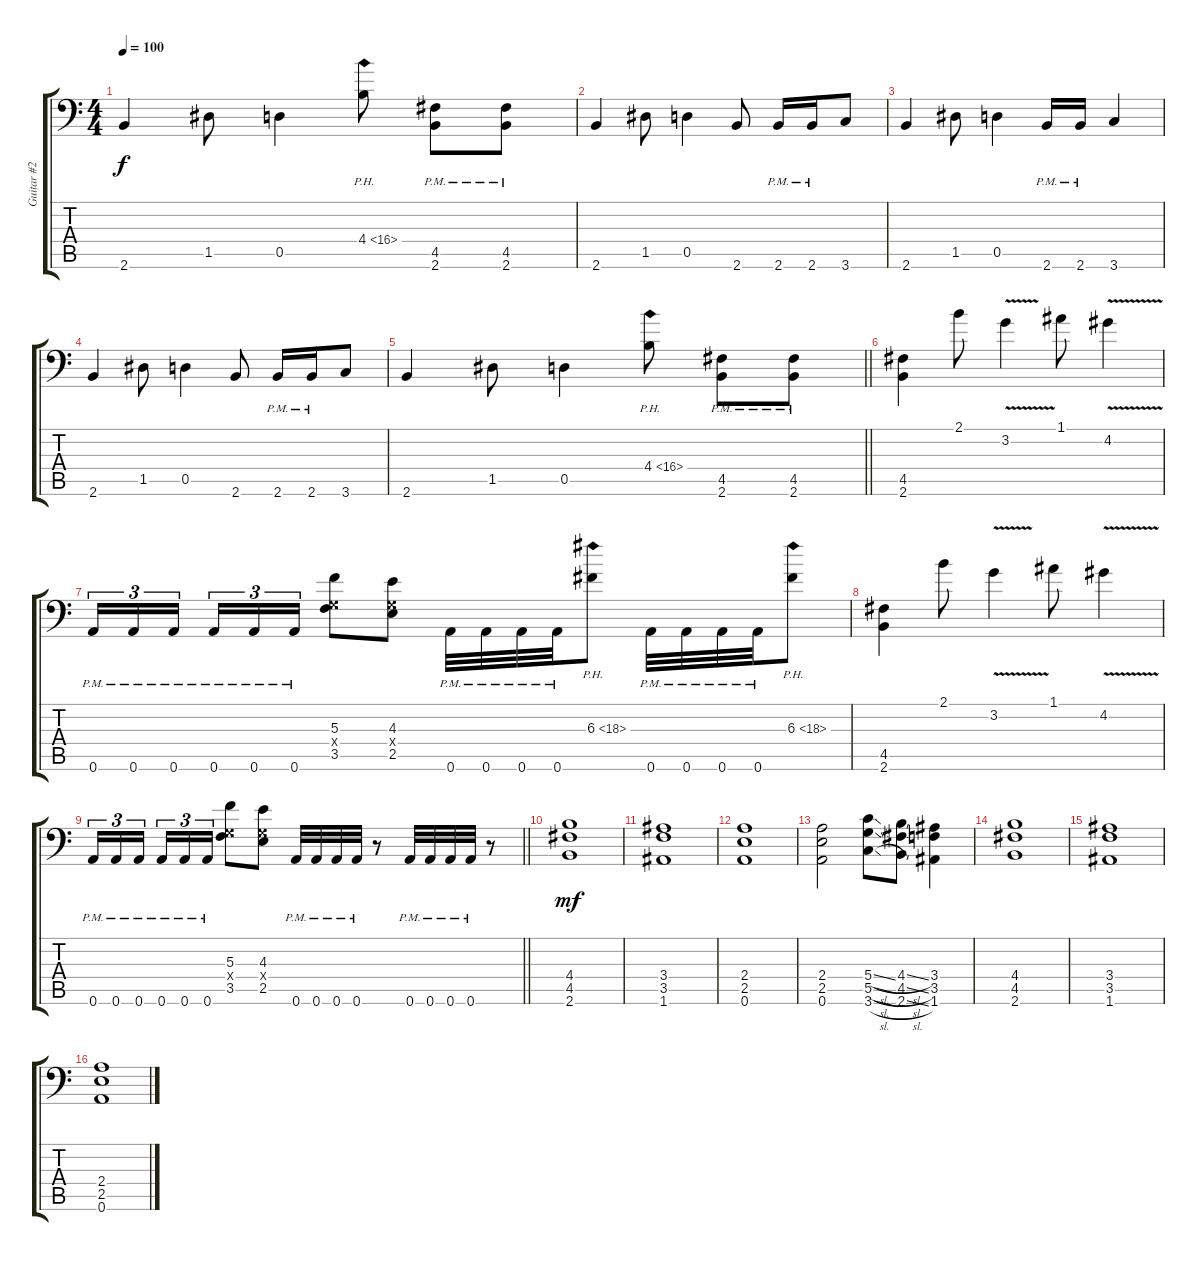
\track ("Guitar #2" "Guitar #2") {instrument distortionguitar}
\staff {score tabs}
\tuning (A3 E3 C3 G2 D2 A1) {hide}
\ts (4 4)
\tempo 100
\clef f4
\ks c
2.6.4{dy f} 1.5.8 0.5.4 4.4{ph 12}.8 (4.5{pm} 2.6{pm}).8 (4.5{pm} 2.6{pm}).8 |
2.6.4 1.5.8 0.5.4 2.6.8 2.6{pm}.16 2.6{pm}.16 3.6.8 |
2.6.4 1.5.8 0.5.4 2.6{pm}.16 2.6{pm}.16 3.6.4 |
2.6.4 1.5.8 0.5.4 2.6.8 2.6{pm}.16 2.6{pm}.16 3.6.8 |
\barLineRight lightlight
2.6.4 1.5.8 0.5.4 4.4{ph 12}.8 (4.5{pm} 2.6{pm}).8 (4.5{pm} 2.6{pm}).8 |
(4.5 2.6).4 2.1.8 3.2{v}.4 1.1.8 4.2{v}.4 |
0.6{pm}.16{tu (3 2)} 0.6{pm}.16{tu (3 2)} 0.6{pm}.16{tu (3 2) beam splitsecondary} 0.6{pm}.16{tu (3 2)} 0.6{pm}.16{tu (3 2)} 0.6{pm}.16{tu (3 2)} (5.3 0.4{x} 3.5).8 (4.3 0.4{x} 2.5).8 0.6{pm}.32 0.6{pm}.32 0.6{pm}.32 0.6{pm}.32 6.3{ph 12}.8 0.6{pm}.32 0.6{pm}.32 0.6{pm}.32 0.6{pm}.32 6.3{ph 12}.8 |
(4.5 2.6).4 2.1.8 3.2{v}.4 1.1.8 4.2{v}.4 |
\barLineRight lightlight
0.6{pm}.16{tu (3 2)} 0.6{pm}.16{tu (3 2)} 0.6{pm}.16{tu (3 2) beam splitsecondary} 0.6{pm}.16{tu (3 2)} 0.6{pm}.16{tu (3 2)} 0.6{pm}.16{tu (3 2)} (5.3 0.4{x} 3.5).8 (4.3 0.4{x} 2.5).8 0.6{pm}.32 0.6{pm}.32 0.6{pm}.32 0.6{pm}.32 r.8 0.6{pm}.32 0.6{pm}.32 0.6{pm}.32 0.6{pm}.32 r.8 |
(4.4 4.5 2.6).1{dy mf} |
(3.4 3.5 1.6).1 |
(2.4 2.5 0.6).1 |
(2.4 2.5 0.6).2 (5.4{sl} 5.5{sl} 3.6{sl}).8 (4.4{sl} 4.5{sl} 2.6{sl}).8 (3.4 3.5 1.6).4 |
(4.4 4.5 2.6).1 |
(3.4 3.5 1.6).1 |
(2.4 2.5 0.6).1
